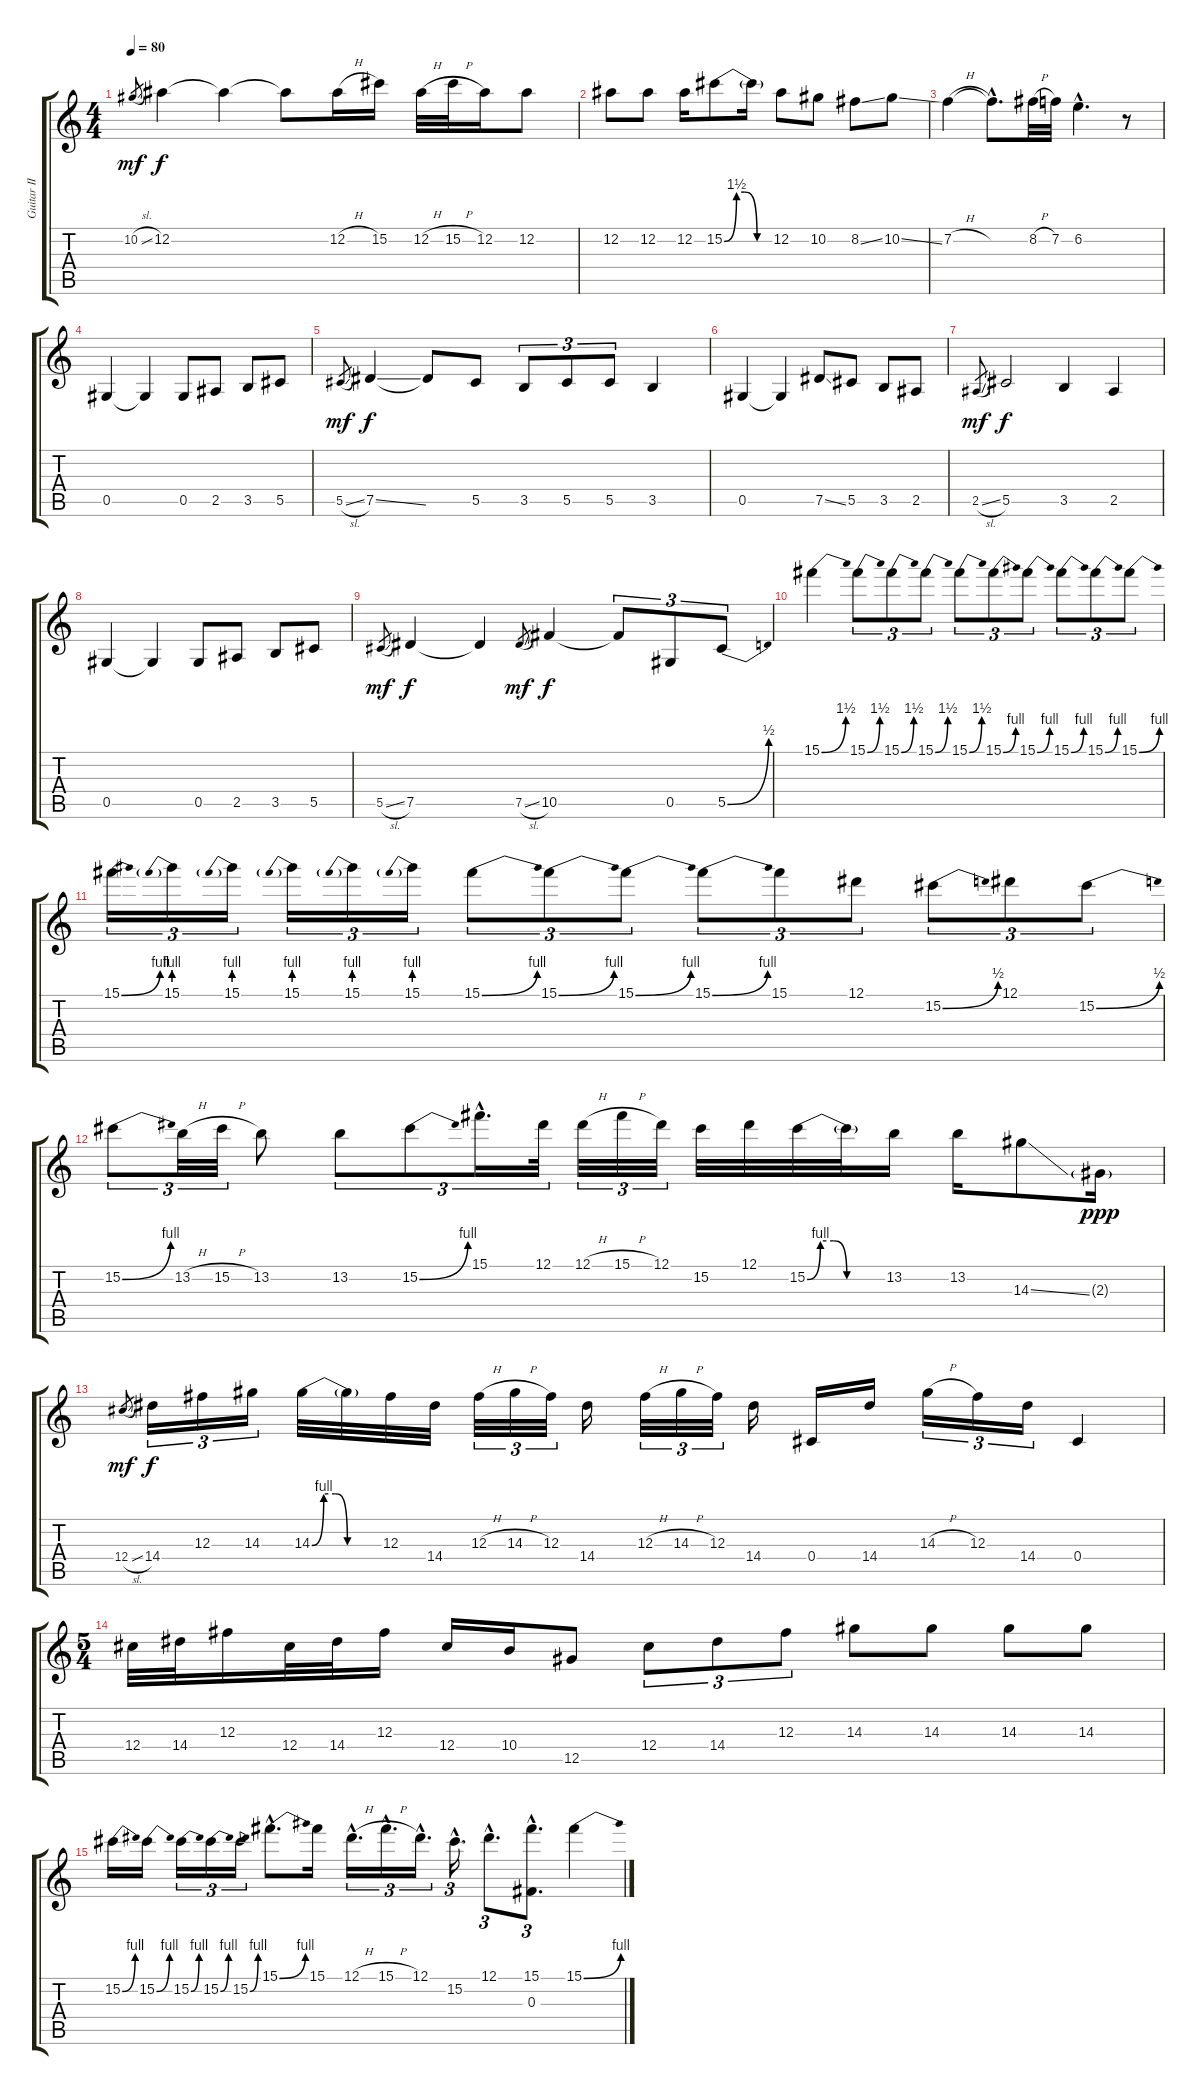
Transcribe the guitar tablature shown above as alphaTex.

\track ("Guitar II" "Guitar II") {instrument overdrivenguitar}
\staff {score tabs}
\tuning (Eb4 Bb3 Gb3 Db3 Ab2 Eb2) {hide}
\ts (4 4)
\tempo 80
\clef g2
\ks c
10.2{sl}.8{gr dy mf} 12.2.4{dy f} 12.2{t}.4 12.2{t}.8 12.2{h}.16 15.2.16 12.2{h}.32 15.2{h}.32 12.2.16 12.2.8 |
12.2.8 12.2.8 12.2.16 15.2{be (custom 0 0 15 6 25 6 40 0 60 0)}.8 15.2{t}.16 12.2.8 10.2.8 8.2{ss}.8 10.2{ss}.8 |
7.2{h}.4 7.2{hac t}.8{d} 8.2{h}.32 7.2.32 6.2{hac}.4{d} r.8 |
0.5.4 0.5{t}.4 0.5.8 2.5.8 3.5.8 5.5.8 |
5.5{sl}.8{gr dy mf} 7.5{ss}.4{dy f} 7.5{t}.8 5.5.8 3.5.8{tu (3 2)} 5.5.8{tu (3 2)} 5.5.8{tu (3 2)} 3.5.4 |
0.5.4 0.5{t}.4 7.5{ss}.8 5.5.8 3.5.8 2.5.8 |
2.5{sl}.8{gr dy mf} 5.5.2{dy f} 3.5.4 2.5.4 |
0.5.4 0.5{t}.4 0.5.8 2.5.8 3.5.8 5.5.8 |
5.5{sl}.8{gr dy mf} 7.5.4{dy f} 7.5{t}.4 7.5{sl}.8{gr dy mf} 10.5.4{dy f} 10.5{t}.8{tu (3 2)} 0.5.8{tu (3 2)} 5.5{be (bend 0 0 60 2)}.8{tu (3 2)} |
15.1{be (bend 0 0 60 6)}.4 15.1{be (bend 0 0 60 6)}.8{tu (3 2)} 15.1{be (bend 0 0 60 6)}.8{tu (3 2)} 15.1{be (bend 0 0 60 6)}.8{tu (3 2)} 15.1{be (bend 0 0 60 6)}.8{tu (3 2)} 15.1{be (bend 0 0 60 4)}.8{tu (3 2)} 15.1{be (bend 0 0 60 4)}.8{tu (3 2)} 15.1{be (bend 0 0 60 4)}.8{tu (3 2)} 15.1{be (bend 0 0 60 4)}.8{tu (3 2)} 15.1{be (bend 0 0 60 4)}.8{tu (3 2)} |
15.1{be (bend 0 0 60 4)}.16{tu (3 2)} 15.1{be (prebend 0 4 60 4)}.16{tu (3 2)} 15.1{be (prebend 0 4 60 4)}.16{tu (3 2)} 15.1{be (prebend 0 4 60 4)}.16{tu (3 2)} 15.1{be (prebend 0 4 60 4)}.16{tu (3 2)} 15.1{be (prebend 0 4 60 4)}.16{tu (3 2)} 15.1{be (bend 0 0 60 4)}.8{tu (3 2)} 15.1{be (bend 0 0 60 4)}.8{tu (3 2)} 15.1{be (bend 0 0 60 4)}.8{tu (3 2)} 15.1{be (bend 0 0 60 4)}.8{tu (3 2)} 15.1.8{tu (3 2)} 12.1.8{tu (3 2)} 15.2{be (bend 0 0 60 2)}.8{tu (3 2)} 12.1.8{tu (3 2)} 15.2{be (bend 0 0 60 2)}.8{tu (3 2)} |
15.2{be (bend 0 0 60 4)}.8{tu (3 2)} 13.2{h}.32{tu (3 2)} 15.2{h}.32{tu (3 2)} 13.2.8 13.2.8{tu (3 2)} 15.2{be (bend 0 0 60 4)}.8{tu (3 2)} 15.1{hac}.16{d tu (3 2)} 12.1.32{tu (3 2)} 12.1{h}.32{tu (3 2)} 15.1{h}.32{tu (3 2)} 12.1.32{tu (3 2)} 15.2.32 12.1.32 15.2{be (custom 0 0 10 4 20 4 30 0 60 0)}.32 15.2{t}.32 13.2.16 13.2.16 14.3{ss}.8 2.3{g}.16{dy ppp} |
12.4{sl}.8{gr dy mf} 14.4.16{tu (3 2) dy f} 12.3.16{tu (3 2)} 14.3.16{tu (3 2)} 14.3{be (custom 0 0 10 4 20 4 30 0 60 0)}.32 14.3{t}.32 12.3.32 14.4.32 12.3{h}.32{tu (3 2)} 14.3{h}.32{tu (3 2)} 12.3.32{tu (3 2)} 14.4.16 12.3{h}.32{tu (3 2)} 14.3{h}.32{tu (3 2)} 12.3.32{tu (3 2)} 14.4.16 0.4.16 14.4.16 14.3{h}.16{tu (3 2)} 12.3.16{tu (3 2)} 14.4.16{tu (3 2)} 0.4.4 |
\ts (5 4)
12.4.32 14.4.32 12.3.16 12.4.32 14.4.32 12.3.16 12.4.16 10.4.16 12.5.8 12.4.8{tu (3 2)} 14.4.8{tu (3 2)} 12.3.8{tu (3 2)} 14.3.8 14.3.8 14.3.8 14.3.8 |
15.2{be (bend 0 0 60 4)}.16 15.2{be (bend 0 0 60 4)}.16 15.2{be (bend 0 0 60 4)}.16{tu (3 2)} 15.2{be (bend 0 0 60 4)}.16{tu (3 2)} 15.2{be (bend 0 0 60 4)}.16{tu (3 2)} 15.1{be (bend 0 0 60 4) hac}.8{d} 15.1.16 12.1{h hac}.16{d tu (3 2)} 15.1{h hac}.16{d tu (3 2)} 12.1{hac}.16{d tu (3 2)} 15.2{hac}.16{d tu (3 2)} 12.1{hac}.8{d tu (3 2)} (15.1{hac} 0.3{hac}).8{d tu (3 2)} 15.1{be (bend 0 0 60 4)}.4
